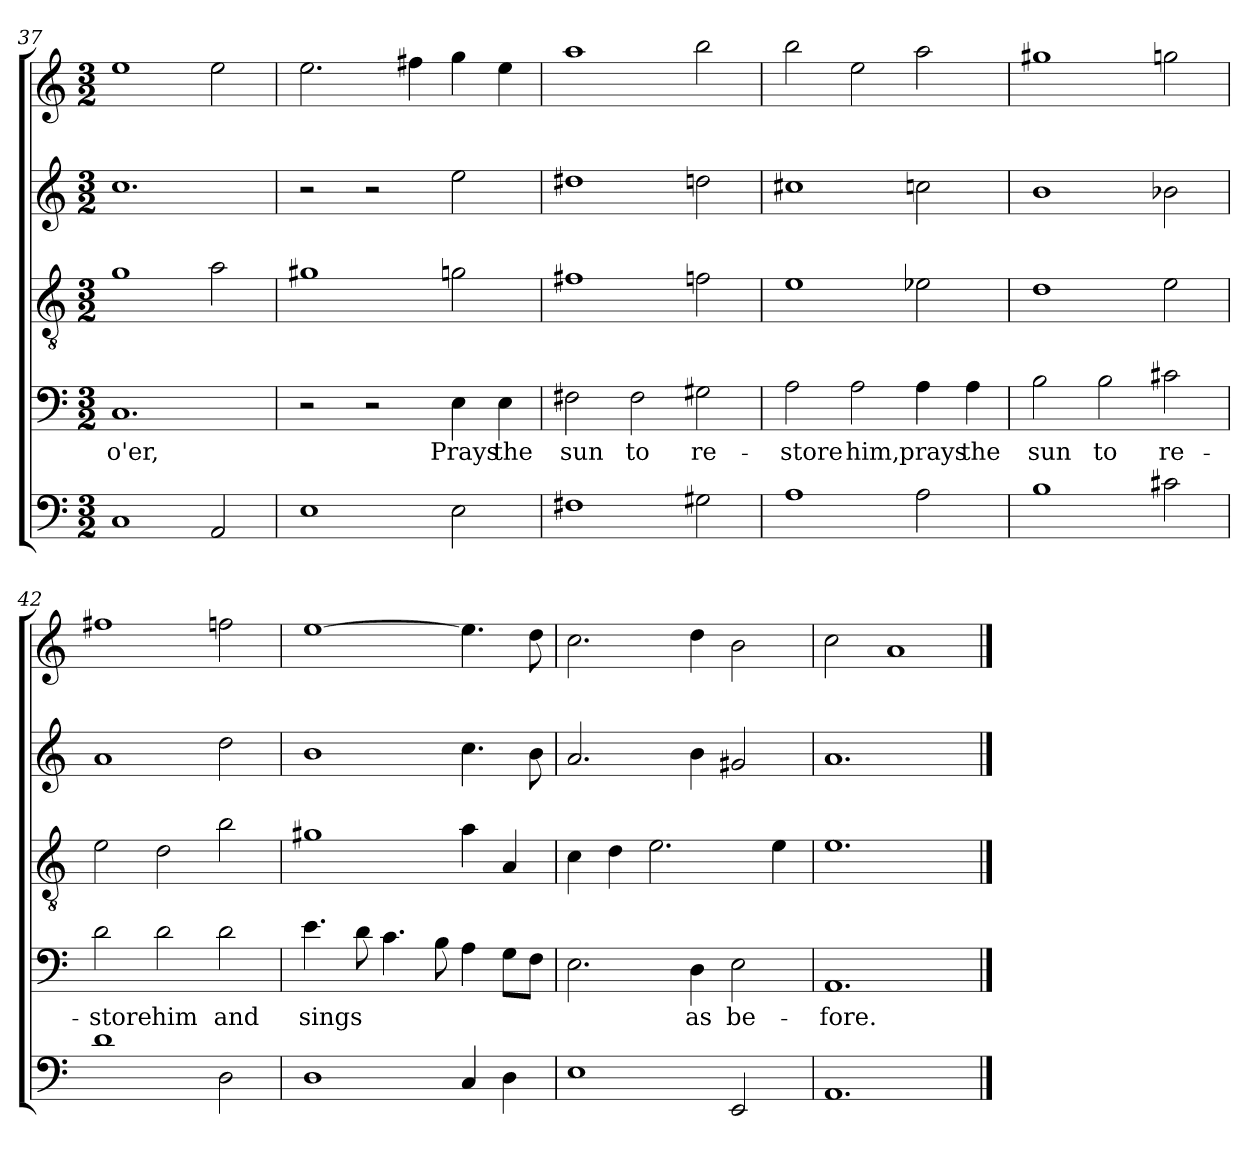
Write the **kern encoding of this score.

**kern	**kern	**text	**kern	**kern	**kern
*part5	*part4	*part4	*part3	*part2	*part1
*staff5	*staff4	*staff4	*staff3	*staff2	*staff1
!!LO:PB:g=z
*clefF4	*clefF4	*	*clefGv2	*clefG2	*clefG2
*k[]	*k[]	*	*k[]	*k[]	*k[]
*M3/2	*M3/2	*	*M3/2	*M3/2	*M3/2
=37	=37	=37	=37	=37	=37
!	!	!LO:LY:b	!	!	!
1C	1.C	o'er,	1g	1.cc	1ee
2AA/	.	.	2a\	.	2ee\
=38	=38	=38	=38	=38	=38
1E	2r	.	1g#X	2r	2.ee\
.	2r	.	.	2r	.
.	.	.	.	.	4ff#X\
!	!	!LO:LY:b	!	!	!
2E\	4E\	Prays	2gn\	2ee\	4gg\
!	!	!LO:LY:b	!	!	!
.	4E\	the	.	.	4ee\
=39	=39	=39	=39	=39	=39
!	!	!LO:LY:b	!	!	!
1F#X	2F#X\	sun	1f#X	1dd#X	1aa
!	!	!LO:LY:b	!	!	!
.	2F#\	to	.	.	.
!	!	!LO:LY:b	!	!	!
2G#X\	2G#X\	re-	2fn\	2ddn\	2bb\
=40	=40	=40	=40	=40	=40
!	!	!LO:LY:b	!	!	!
1A	2A\	-store	1e	1cc#X	2bb\
!	!	!LO:LY:b	!	!	!
.	2A\	him,	.	.	2ee\
!	!	!LO:LY:b	!	!	!
2A\	4A\	prays	2e-X\	2ccn\	2aa\
!	!	!LO:LY:b	!	!	!
.	4A\	the	.	.	.
=41	=41	=41	=41	=41	=41
!	!	!LO:LY:b	!	!	!
1B	2B\	sun	1d	1b	1gg#X
!	!	!LO:LY:b	!	!	!
.	2B\	to	.	.	.
!	!	!LO:LY:b	!	!	!
2c#X\	2c#X\	re-	2e\	2b-X\	2ggn\
!!LO:LB:g=z
=42	=42	=42	=42	=42	=42
!	!	!LO:LY:b	!	!	!
1d	2d\	-store	2e\	1a	1ff#X
!	!	!LO:LY:b	!	!	!
.	2d\	him	2d\	.	.
!	!	!LO:LY:b	!	!	!
2D\	2d\	and	2b\	2dd\	2ffn\
=43	=43	=43	=43	=43	=43
!	!	!LO:LY:b	!	!	!
1D	4.e\	sings	1g#X	1b	[1ee
.	8d\	.	.	.	.
.	4.c\	.	.	.	.
.	8B\	.	.	.	.
4C/	4A\	.	4a\	4.cc\	4.ee\]
4D\	8G\L	.	4A/	.	.
.	8F\J	.	.	8b\	8dd\
=44	=44	=44	=44	=44	=44
1E	2.E\	.	4c\	2.a/	2.cc\
.	.	.	4d\	.	.
.	.	.	2.e\	.	.
!	!	!LO:LY:b	!	!	!
.	4D\	as	.	4b\	4dd\
!	!	!LO:LY:b	!	!	!
2EE/	2E\	be-	.	2g#X/	2b\
.	.	.	4e\	.	.
=45	=45	=45	=45	=45	=45
!	!	!LO:LY:b	!	!	!
1.AA	1.AA	-fore.	1.e	1.a	2cc\
.	.	.	.	.	1a
==	==	==	==	==	==
*-	*-	*-	*-	*-	*-
